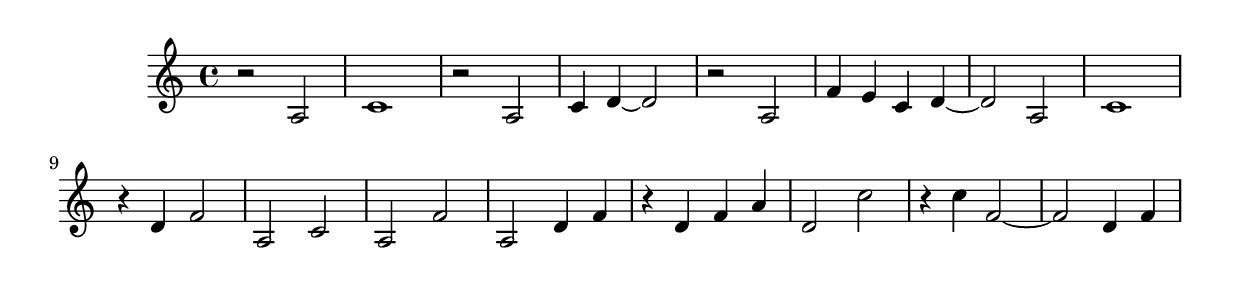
\version "2.19.82"
\language "english"

\header {
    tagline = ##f
}

\layout {}

\paper {}

\score {
    {
        \accidentalStyle modern-cautionary
        r2
        a2
        c'1
        r2
        a2
        c'4
        d'4
        ~
        d'2
        r2
        a2
        f'4
        e'4
        c'4
        d'4
        ~
        d'2
        a2
        c'1
        r4
        d'4
        f'2
        a2
        c'2
        a2
        f'2
        a2
        d'4
        f'4
        r4
        d'4
        f'4
        a'4
        d'2
        c''2
        r4
        c''4
        f'2
        ~
        f'2
        d'4
        f'4
    }
}